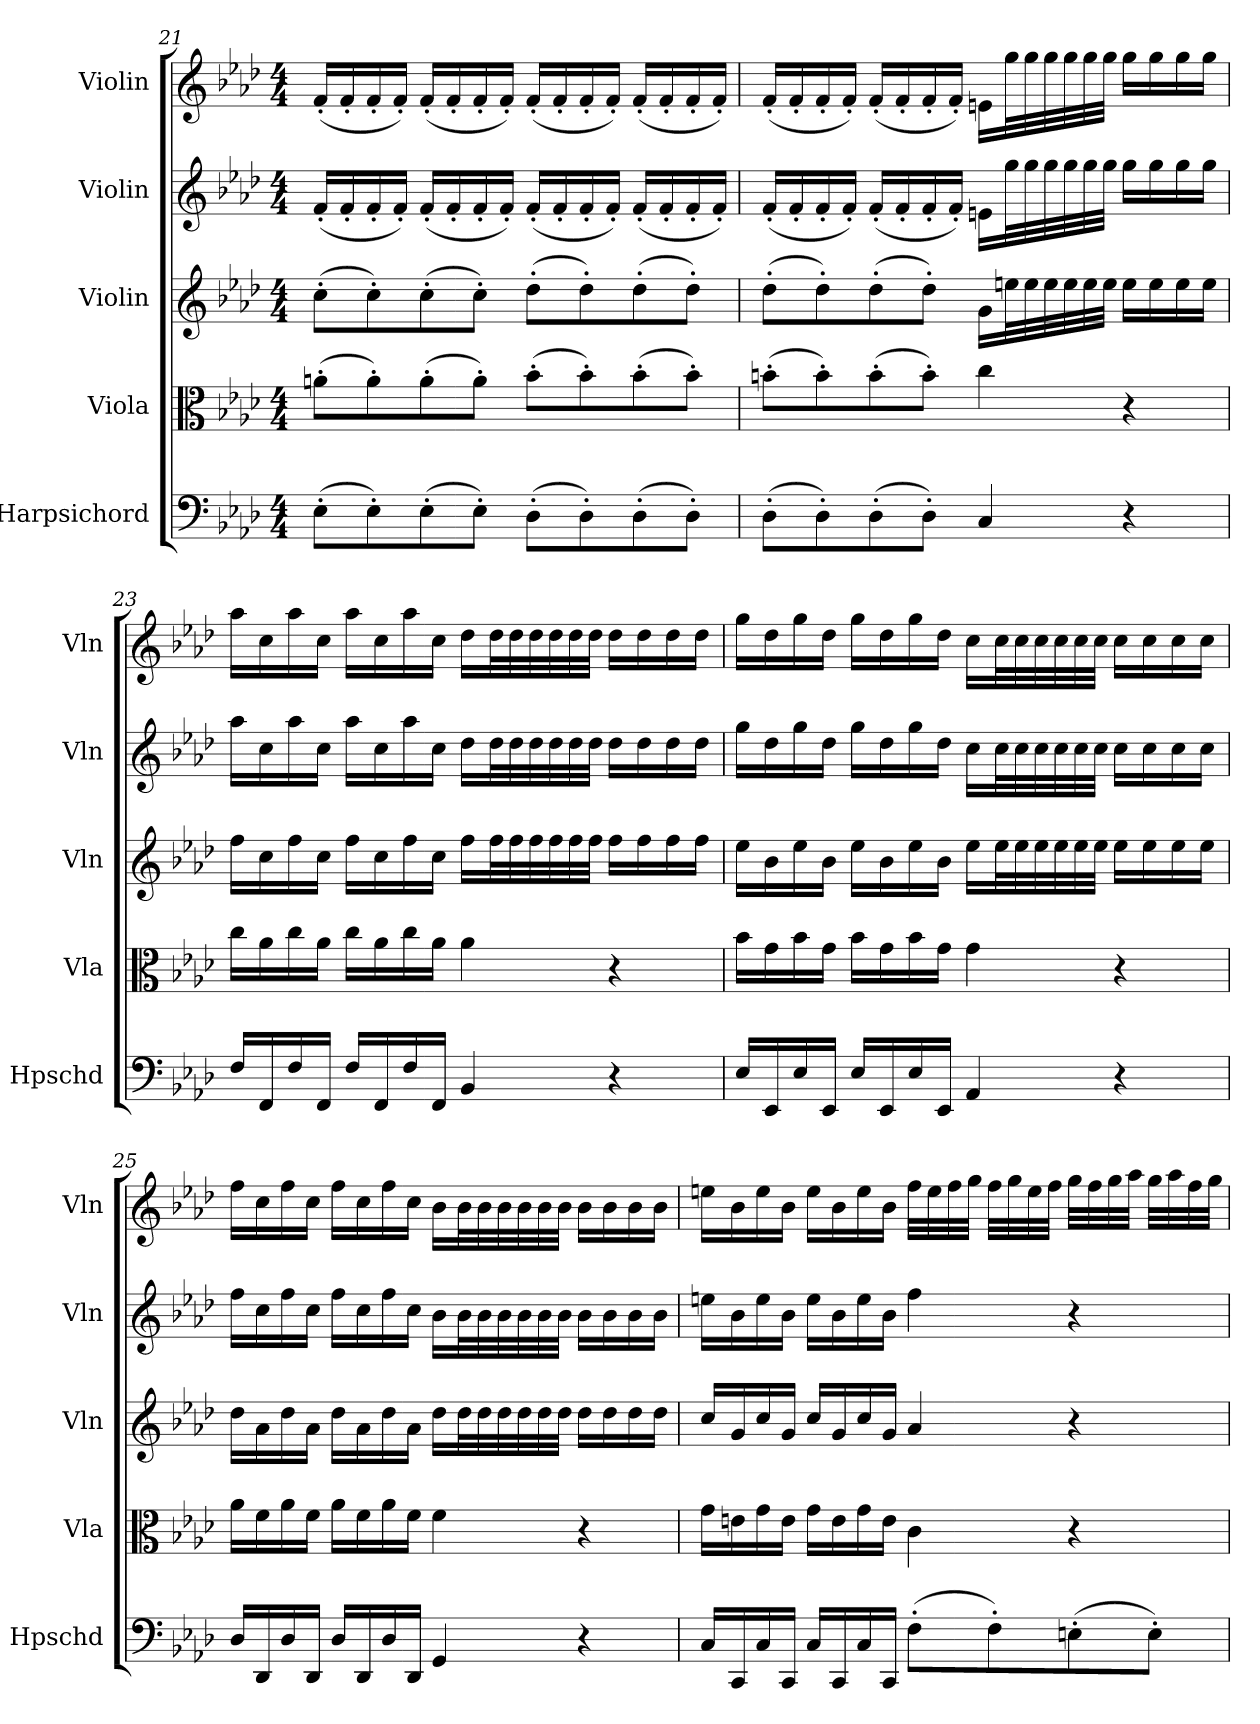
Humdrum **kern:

**kern	**kern	**kern	**kern	**kern
*part5	*part4	*part3	*part2	*part1
*staff5	*staff4	*staff3	*staff2	*staff1
*I"Harpsichord	*I"Viola	*I"Violin	*I"Violin	*I"Violin
*I'Hpschd	*I'Vla	*I'Vln	*I'Vln	*I'Vln
*clefF4	*clefC3	*clefG2	*clefG2	*clefG2
*k[b-e-a-d-]	*k[b-e-a-d-]	*k[b-e-a-d-]	*k[b-e-a-d-]	*k[b-e-a-d-]
*f:	*f:	*f:	*f:	*f:
*M4/4	*M4/4	*M4/4	*M4/4	*M4/4
=21	=21	=21	=21	=21
(8E-'\L	(8an'\L	(8cc'\L	(16f'/LL	(16f'/LL
.	.	.	16f'/	16f'/
8E-'\)	8a'\)	8cc'\)	16f'/	16f'/
.	.	.	16f'/JJ)	16f'/JJ)
(8E-'\	(8a'\	(8cc'\	(16f'/LL	(16f'/LL
.	.	.	16f'/	16f'/
8E-'\J)	8a'\J)	8cc'\J)	16f'/	16f'/
.	.	.	16f'/JJ)	16f'/JJ)
(8D-'\L	(8b-'\L	(8dd-'\L	(16f'/LL	(16f'/LL
.	.	.	16f'/	16f'/
8D-'\)	8b-'\)	8dd-'\)	16f'/	16f'/
.	.	.	16f'/JJ)	16f'/JJ)
(8D-'\	(8b-'\	(8dd-'\	(16f'/LL	(16f'/LL
.	.	.	16f'/	16f'/
8D-'\J)	8b-'\J)	8dd-'\J)	16f'/	16f'/
.	.	.	16f'/JJ)	16f'/JJ)
=22	=22	=22	=22	=22
(8D-'\L	(8bn'\L	(8dd-'\L	(16f'/LL	(16f'/LL
.	.	.	16f'/	16f'/
8D-'\)	8b'\)	8dd-'\)	16f'/	16f'/
.	.	.	16f'/JJ)	16f'/JJ)
(8D-'\	(8b'\	(8dd-'\	(16f'/LL	(16f'/LL
.	.	.	16f'/	16f'/
8D-'\J)	8b'\J)	8dd-'\J)	16f'/	16f'/
.	.	.	16f'/JJ)	16f'/JJ)
4C/	4cc\	16g\LL	16en\LL	16en\LL
.	.	32een\L	32gg\L	32gg\L
.	.	32ee\	32gg\	32gg\
.	.	32ee\	32gg\	32gg\
.	.	32ee\	32gg\	32gg\
.	.	32ee\	32gg\	32gg\
.	.	32ee\JJJ	32gg\JJJ	32gg\JJJ
4r	4r	16ee\LL	16gg\LL	16gg\LL
.	.	16ee\	16gg\	16gg\
.	.	16ee\	16gg\	16gg\
.	.	16ee\JJ	16gg\JJ	16gg\JJ
=23	=23	=23	=23	=23
16F/LL	16cc\LL	16ff\LL	16aa-\LL	16aa-\LL
16FF/	16a-\	16cc\	16cc\	16cc\
16F/	16cc\	16ff\	16aa-\	16aa-\
16FF/JJ	16a-\JJ	16cc\JJ	16cc\JJ	16cc\JJ
16F/LL	16cc\LL	16ff\LL	16aa-\LL	16aa-\LL
16FF/	16a-\	16cc\	16cc\	16cc\
16F/	16cc\	16ff\	16aa-\	16aa-\
16FF/JJ	16a-\JJ	16cc\JJ	16cc\JJ	16cc\JJ
4BB-/	4a-\	16ff\LL	16dd-\LL	16dd-\LL
.	.	32ff\L	32dd-\L	32dd-\L
.	.	32ff\	32dd-\	32dd-\
.	.	32ff\	32dd-\	32dd-\
.	.	32ff\	32dd-\	32dd-\
.	.	32ff\	32dd-\	32dd-\
.	.	32ff\JJJ	32dd-\JJJ	32dd-\JJJ
4r	4r	16ff\LL	16dd-\LL	16dd-\LL
.	.	16ff\	16dd-\	16dd-\
.	.	16ff\	16dd-\	16dd-\
.	.	16ff\JJ	16dd-\JJ	16dd-\JJ
=24	=24	=24	=24	=24
16E-/LL	16b-\LL	16ee-\LL	16gg\LL	16gg\LL
16EE-/	16g\	16b-\	16dd-\	16dd-\
16E-/	16b-\	16ee-\	16gg\	16gg\
16EE-/JJ	16g\JJ	16b-\JJ	16dd-\JJ	16dd-\JJ
16E-/LL	16b-\LL	16ee-\LL	16gg\LL	16gg\LL
16EE-/	16g\	16b-\	16dd-\	16dd-\
16E-/	16b-\	16ee-\	16gg\	16gg\
16EE-/JJ	16g\JJ	16b-\JJ	16dd-\JJ	16dd-\JJ
4AA-/	4g\	16ee-\LL	16cc\LL	16cc\LL
.	.	32ee-\L	32cc\L	32cc\L
.	.	32ee-\	32cc\	32cc\
.	.	32ee-\	32cc\	32cc\
.	.	32ee-\	32cc\	32cc\
.	.	32ee-\	32cc\	32cc\
.	.	32ee-\JJJ	32cc\JJJ	32cc\JJJ
4r	4r	16ee-\LL	16cc\LL	16cc\LL
.	.	16ee-\	16cc\	16cc\
.	.	16ee-\	16cc\	16cc\
.	.	16ee-\JJ	16cc\JJ	16cc\JJ
=25	=25	=25	=25	=25
16D-/LL	16a-\LL	16dd-\LL	16ff\LL	16ff\LL
16DD-/	16f\	16a-\	16cc\	16cc\
16D-/	16a-\	16dd-\	16ff\	16ff\
16DD-/JJ	16f\JJ	16a-\JJ	16cc\JJ	16cc\JJ
16D-/LL	16a-\LL	16dd-\LL	16ff\LL	16ff\LL
16DD-/	16f\	16a-\	16cc\	16cc\
16D-/	16a-\	16dd-\	16ff\	16ff\
16DD-/JJ	16f\JJ	16a-\JJ	16cc\JJ	16cc\JJ
4GG/	4f\	16dd-\LL	16b-\LL	16b-\LL
.	.	32dd-\L	32b-\L	32b-\L
.	.	32dd-\	32b-\	32b-\
.	.	32dd-\	32b-\	32b-\
.	.	32dd-\	32b-\	32b-\
.	.	32dd-\	32b-\	32b-\
.	.	32dd-\JJJ	32b-\JJJ	32b-\JJJ
4r	4r	16dd-\LL	16b-\LL	16b-\LL
.	.	16dd-\	16b-\	16b-\
.	.	16dd-\	16b-\	16b-\
.	.	16dd-\JJ	16b-\JJ	16b-\JJ
=26	=26	=26	=26	=26
16C/LL	16g\LL	16cc/LL	16een\LL	16een\LL
16CC/	16en\	16g/	16b-\	16b-\
16C/	16g\	16cc/	16ee\	16ee\
16CC/JJ	16e\JJ	16g/JJ	16b-\JJ	16b-\JJ
16C/LL	16g\LL	16cc/LL	16ee\LL	16ee\LL
16CC/	16e\	16g/	16b-\	16b-\
16C/	16g\	16cc/	16ee\	16ee\
16CC/JJ	16e\JJ	16g/JJ	16b-\JJ	16b-\JJ
(8F'\L	4c\	4a-/	4ff\	32ff\LLL
.	.	.	.	32ee\
.	.	.	.	32ff\
.	.	.	.	32gg\JJJ
8F'\)	.	.	.	32ff\LLL
.	.	.	.	32gg\
.	.	.	.	32ee\
.	.	.	.	32ff\JJJ
(8En'\	4r	4r	4r	32gg\LLL
.	.	.	.	32ff\
.	.	.	.	32gg\
.	.	.	.	32aa-\JJJ
8E'\J)	.	.	.	32gg\LLL
.	.	.	.	32aa-\
.	.	.	.	32ff\
.	.	.	.	32gg\JJJ
=	=	=	=	=
*-	*-	*-	*-	*-
